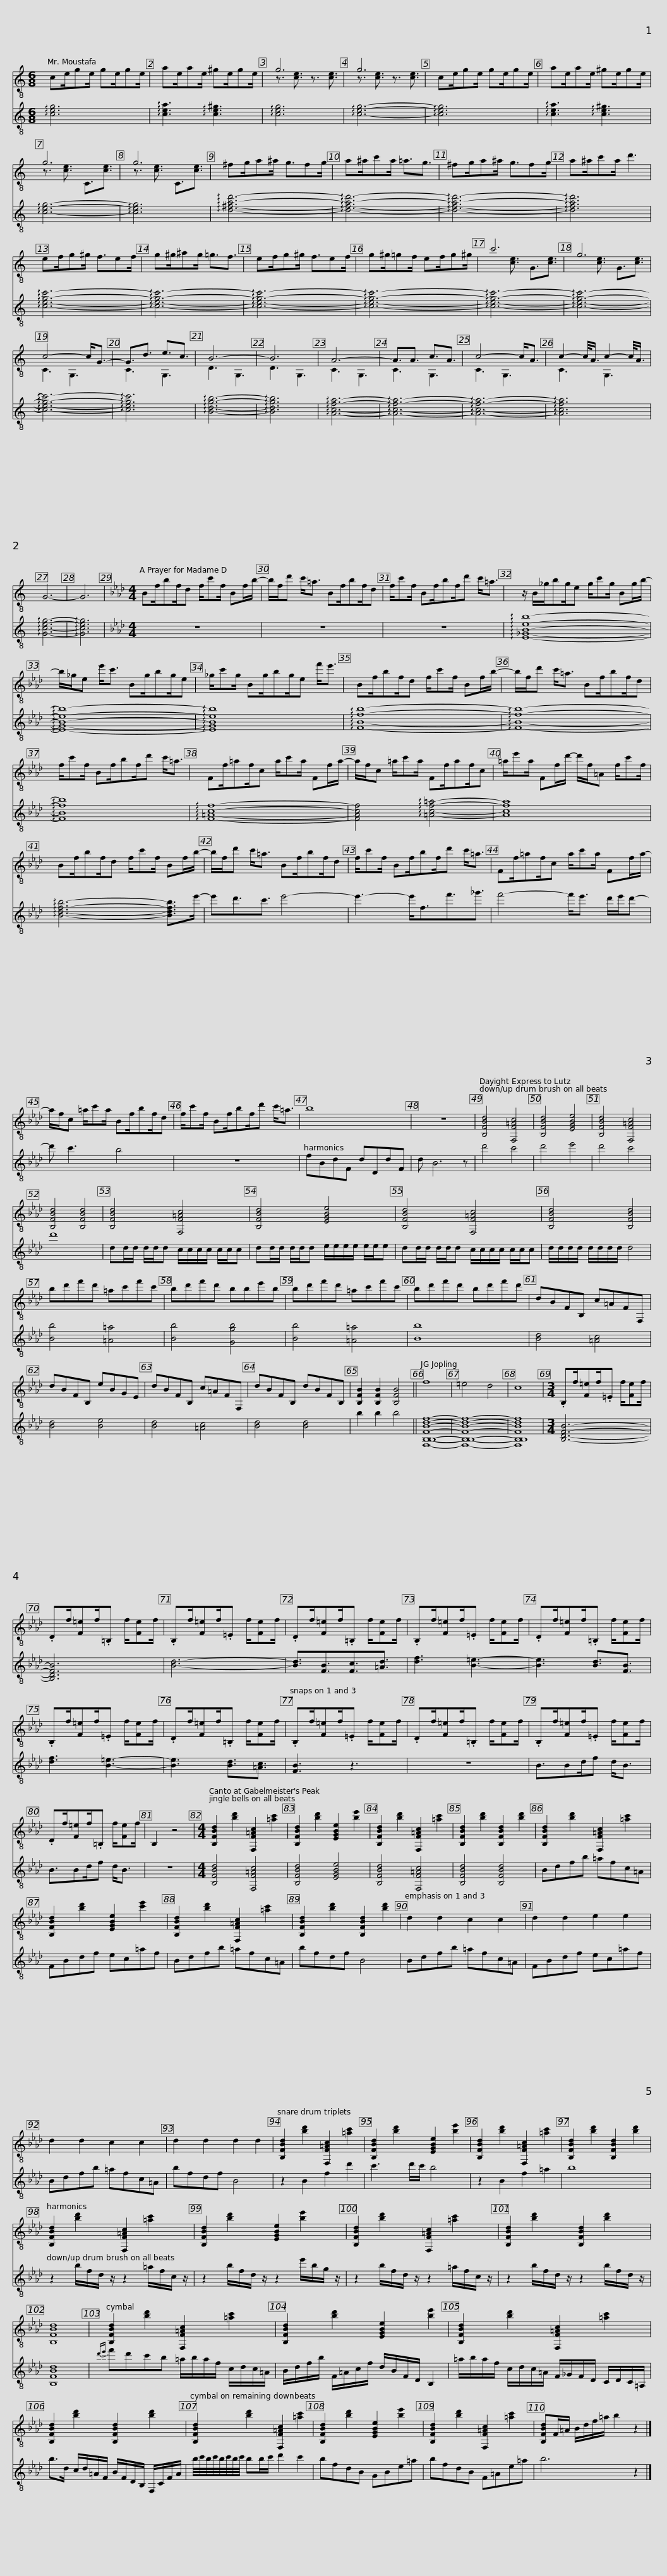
X:1
%%score ( 1 2 ) 3
L:1/8
M:6/8
I:linebreak $
K:C
V:1 treble-8
V:2 treble-8
V:3 treble-8
V:1
 ce/ge/ ge/ge/ | ae/ae/ ^ge/ge/ | g6 | g6 | ce/ge/ ge/ge/ | %5
 ae/ae/ ^ge/ge/ |$ g6 | g6 | ^fg/a^a/ g3/2fg/ | a^a/c'a/ =a3/2g3/2 | %10
 ^fg/a^a/ g3/2fg/ |$ a^a/c'a/ d'3 | ef/g^g/ f3/2ef/ | g^g/^ag/ =g3/2f3/2 | ef/g^g/ f3/2ef/ | %15
 g^g/=gf/ ef/g^g/ |$ c'6 | g6 | c4- c<G- | G3/2d3/2 e3/2c3/2 | %20
 B6- | B6 | A6- | A3/2A3/2 c3/2A3/2 |$ c4- c<A | %25
 c2- c/<A/ c2- c/<A/ | G6- | G6 |[K:Ab][M:4/4] Bf/bf/d f/c'f/ Bf/b/- | b/f/d' c'<=a Bf/bf/d |$ %30
 f/c'f/ Bf/bf/d' c'<=a | z/ B/_g/bg/e g/c'g/ Bg/b/- | b/_g/e e'<c' Bg/bg/e |$ _g/c'g/ Bg/bg/e f'<e' | Bf/bf/d f/c'f/ Bf/b/- | %35
 b/f/d' c'<=a Bf/bf/d |$ f/c'f/ Bf/bf/d' c'<=a | Ff/=af/c a/c'a/ Ff/a/- | a/f/c =a/c'a/ Ff/af/c |$ =a/e'a/ Ff/d'/- d'/f/=A f/c'f/ | %40
 Bf/bf/d f/c'f/ Bf/b/- | b/f/d' c'<=a Bf/bf/d |$ f/c'f/ Bf/bf/d' c'<=a | Ff/=af/c a/c'a/ Ff/a/- | a/f/c =a/c'a/ Bf/bf/d |$ %45
 f/c'f/ Bf/bf/d' c'<=a | b8 | z8 | [B,FBd]4 [F,F=Ac]4 | [B,FBd]4 [EGBe]4 | %50
 [B,FBd]4 [F,F=Ac]4 | [B,FBd]4 [B,FBd]4 |$ [B,FBd]4 [F,F=Ac]4 | [B,FBd]4 [EGBe]4 | [B,FBd]4 [F,F=Ac]4 | %55
 [B,FBd]4 [B,FBd]4 |$ bd'f'd' =ac'f'c' | bd'f'd' bbe'b | bd'f'd' =ac'f'c' | bd'f'd' bd'f'd' |$ %60
 dBFB, c=AFF, | dBFB, eBGE | dBFB, c=AFF, | dBFB, dBFB, | [B,FB]2 [B,FB]2 [B,FB]4 || %65
 f8 | =e4 d4 |$ c8 |[M:3/4] .B,f/[F=e]f/.=E f/[Fe]f/ | .Df/[F=e]f/.=B, f/[Fe]f/ | %70
 .B,f/[F=e]f/.=E f/[Fe]f/ | .Df/[F=e]f/.=B, f/[Fe]f/ |$ .B,f/[F=e]f/.=E f/[Fe]f/ | .Df/[F=e]f/.=B, f/[Fe]f/ | .B,f/[F=e]f/.=E f/[Fe]f/ | %75
 .Df/[F=e]f/.=B, f/[Fe]f/ | .B,f/[F=e]f/.=E f/[Fe]f/ |$ .Df/[F=e]f/.=B, f/[Fe]f/ | .B,f/[F=e]f/.=E f/[Fe]f/ | .Df/[F=e]f/.=B, f/[Fe]f/ | %80
 B,2 z4 |[M:4/4] [B,FBd]2 [bd']2 [F,F=Ac]2 [=ac']2 | [B,FBd]2 [bd']2 [EGBe]2 [be']2 |$ [B,FBd]2 [bd']2 [F,F=Ac]2 [=ac']2 | [B,FBd]2 [bd']2 [B,FBd]2 [bd']2 | %85
 [B,FBd]2 [bd']2 [F,F=Ac]2 [=ac']2 | [B,FBd]2 [bd']2 [EGBe]2 [c'e']2 | [B,FBd]2 [bd']2 [F,F=Ac]2 [=ac']2 | [B,FBd]2 [bd']2 [B,FBd]2 [bd']2 |$ d2 d2 c2 c2 | %90
 d2 d2 e2 e2 | d2 d2 c2 c2 | d2 d2 d2 d2 | [B,FBd]2 [bd']2 [F,F=Ac]2 [=ac']2 | [B,FBd]2 [bd']2 [EGBe]2 [be']2 |$ %95
 [B,FBd]2 [bd']2 [F,F=Ac]2 [=ac']2 | [B,FBd]2 [bd']2 [B,FBd]2 [bd']2 | [B,FBd]2 [bd']2 [F,F=Ac]2 [=ac']2 | [B,FBd]2 [bd']2 [EGBe]2 [be']2 | [B,FBd]2 [bd']2 [F,F=Ac]2 [=ac']2 |$ %100
 [B,FBd]2 [bd']2 [B,FBd]2 [bd']2 | [B,FBd]8 | [B,FBd]2 [bd']2 [F,F=Ac]2 [=ac']2 | [B,FBd]2 [bd']2 [EGBe]2 [be']2 |$ [B,FBd]2 [bd']2 [F,F=Ac]2 [=ac']2 | %105
 [B,FBd]2 [bd']2 [B,FBd]2 [bd']2 |$ [B,FBd]2 [bd']2 [F,F=Ac]2 [=ac']2 | [B,FBd]2 [bd']2 [EGBe]2 [be']2 | [B,FBd]2 [bd']2 [F,F=Ac]2 [=ac']2 | [B,FBd]F/=A/ B/d/f/=a/ b2 z2 |] %110
V:2
 x6 | x6 | z3/2 [ce]3/2 z3/2 [ce]3/2 | z3/2 [ce]3/2 z3/2 [ce]3/2 | x6 | %5
 x6 |$ z3/2 [ce]3/2 C3/2[ce]3/2 | z3/2 [ce]3/2 C3/2[ce]3/2 | x6 | x6 | %10
 x6 |$ x6 | x6 | x6 | x6 | %15
 x6 |$ x3/2 [ce]3/2 G3/2[ce]3/2 | x3/2 [ce]3/2 G3/2[ce]3/2 | C3 G,3 | C3 G,3 | %20
 D3 G,3 | D3 G,3 | C3 G,3 | C3 G,3 |$ C3 G,3 | %25
 C3 G,3 | x6 | x6 |[K:Ab][M:4/4] x8 | x8 |$ %30
 x8 | x8 | x8 |$ x8 | x8 | %35
 x8 |$ x8 | x8 | x8 |$ x8 | %40
 x8 | x8 |$ x8 | x8 | x8 |$ %45
 x8 | x8 | x8 | x8 | x8 | %50
 x8 | x8 |$ x8 | x8 | x8 | %55
 x8 |$ x8 | x8 | x8 | x8 |$ %60
 x8 | x8 | x8 | x8 | x8 || %65
 x8 | x8 |$ x8 |[M:3/4] x6 | x6 | %70
 x6 | x6 |$ x6 | x6 | x6 | %75
 x6 | x6 |$ x6 | x6 | x6 | %80
 x6 |[M:4/4] x8 | x8 |$ x8 | x8 | %85
 x8 | x8 | x8 | x8 |$ x8 | %90
 x8 | x8 | x8 | x8 | x8 |$ %95
 x8 | x8 | x8 | x8 | x8 |$ %100
 x8 | x8 | x8 | x8 |$ x8 | %105
 x8 |$ x8 | x8 | x8 | x8 |] %110
V:3
 !arpeggio![ceg]6 | !arpeggio![cea]3 !arpeggio![ce^g]3 | !arpeggio![ceg]6 | !arpeggio![ceg]6- | !arpeggio![ceg]6 | %5
 !arpeggio![cea]3 !arpeggio![ce^g]3 |$ !arpeggio![ceg]6- | !arpeggio![ceg]6 | !arpeggio![d^fad']6- | !arpeggio![dfad']6- | %10
 !arpeggio![dfad']6- |$ !arpeggio![dfad']6 | !arpeggio![cegc']6- | !arpeggio![cegc']6- | !arpeggio![cegc']6- | %15
 !arpeggio![cegc']6- |$ !arpeggio![cegc']6- | !arpeggio![cegc']6- | !arpeggio![cegc']6- | !arpeggio![cegc']6 | %20
 !arpeggio![Bdgb]6- | !arpeggio![Bdgb]6 | !arpeggio![Acfa]6- | !arpeggio![Acfa]6- |$ !arpeggio![Acfa]6- | %25
 !arpeggio![Acfa]6 | !arpeggio![Gceg]6- | !arpeggio![Gceg]6 |[K:Ab][M:4/4] z8 | z8 |$ %30
 z8 | !arpeggio![E_GBeb]8- | !arpeggio![EGBeb]8- |$ !arpeggio![EGBeb]8 | !arpeggio![FBfb]8- | %35
 !arpeggio![FBfb]8- |$ !arpeggio![FBfb]8 | !arpeggio![F=Acf]8- | [FAcf]4 !arpeggio![=Acf=a]4- |$ [Acfa]8 | %40
 !arpeggio![Bdfb]6- [Bdfb]>e'- | e'd'3/2c'3/2 e'4- |$ e'3- e'<ff'3/2_g'3/2 | f'4- f'<e' d'/e'/d'- | d' c'3 b4 |$ %45
 z8 | fBdF dDdF | d B6 z | d'4 c'4 | d'4 e'4 | %50
 d'4 c'4 | d'8 |$ dd/d/ d/d/d c/c/c/c/ c/c/c | dd/d/ d/d/d e/e/e/e/ e/e/e | dd/d/ d/d/d c/c/c/c/ c/c/c | %55
 d/d/d/d/ d/d/d/d/ d4 |$ [Bb]4 [=A=a]4 | [Bb]4 [Ggb]4 | [Bb]4 [=A=a]4 | [Bb]8 |$ %60
 [Bd]4 [=Ac]4 | [Bd]4 [Be]4 | [Bd]4 [=Ac]4 | [Bd]4 [Bd]4 | b2 b2 b4 || %65
 [F,B,B,FBdf]8- | [F,B,B,FBdf]8- |$ [F,B,B,FBdf]8 |[M:3/4] [B,DFB]6- | [B,DFB]6 | %70
 [Bd]6- | [Bd]3/2[FB]3/2[Fc]3/2[=Ad]3/2 |$ [df]3 [B=e]3- | [Be]3 [Bd]3/2[FB]3/2 | [df]3 [B=e]3- | %75
 [Be]3 [Bd]3/2[=Ac]3/2 | [FB]3 z3 |$ z6 | B3/2Bd/f d<B | B3/2Bd/f d<B | %80
 z6 |[M:4/4] [B,FBd]4 [F,F=Ac]4 | [B,FBd]4 [EGBe]4 |$ [B,FBd]4 [F,F=Ac]4 | [B,FBd]4 [B,FBd]4 | %85
 Bdfb =afc=A | FBdf ec=af | Bdfb =afc=A | bfdf B4 |$ Bdfb =afc=A | %90
 FBdf ec=af | Bdfb =afc=A | bfdf B4 | z2 B2 f2 d'2 | c'3 d'/c'/ b4 |$ %95
 z2 B2 f2 =a2 | b8 | z2 b/f/d/ z/ z2 =a/f/c/ z/ | z2 b/f/d/ z/ z2 e'/b/g/ z/ | z2 b/f/d/ z/ z2 =a/f/c/ z/ |$ %100
 z2 b/f/d/ z/ z2 b/f/d/ z/ | [B,FBd]8 |{d'e'} f'd'c'b =a/b/a/f/ c/d/c/=A/ | B/d/f/b/ F/=A/c/f/ d/B/F/D/ B,2 |$ =a/b/a/f/ c/d/c/=A/ F/_G/F/D/ C/D/C/=A,/ | %105
 b>d c/d/=A/F/ B/F/D/B,/ F,/C/F/A/ |$ b/4c'/4b/4c'/4b/4c'/4b/4c'/4 bb/c'/ d'2 c'2 | bfdB GBe=a | bfdB F=Ae=a | b6 z2 |] %110
